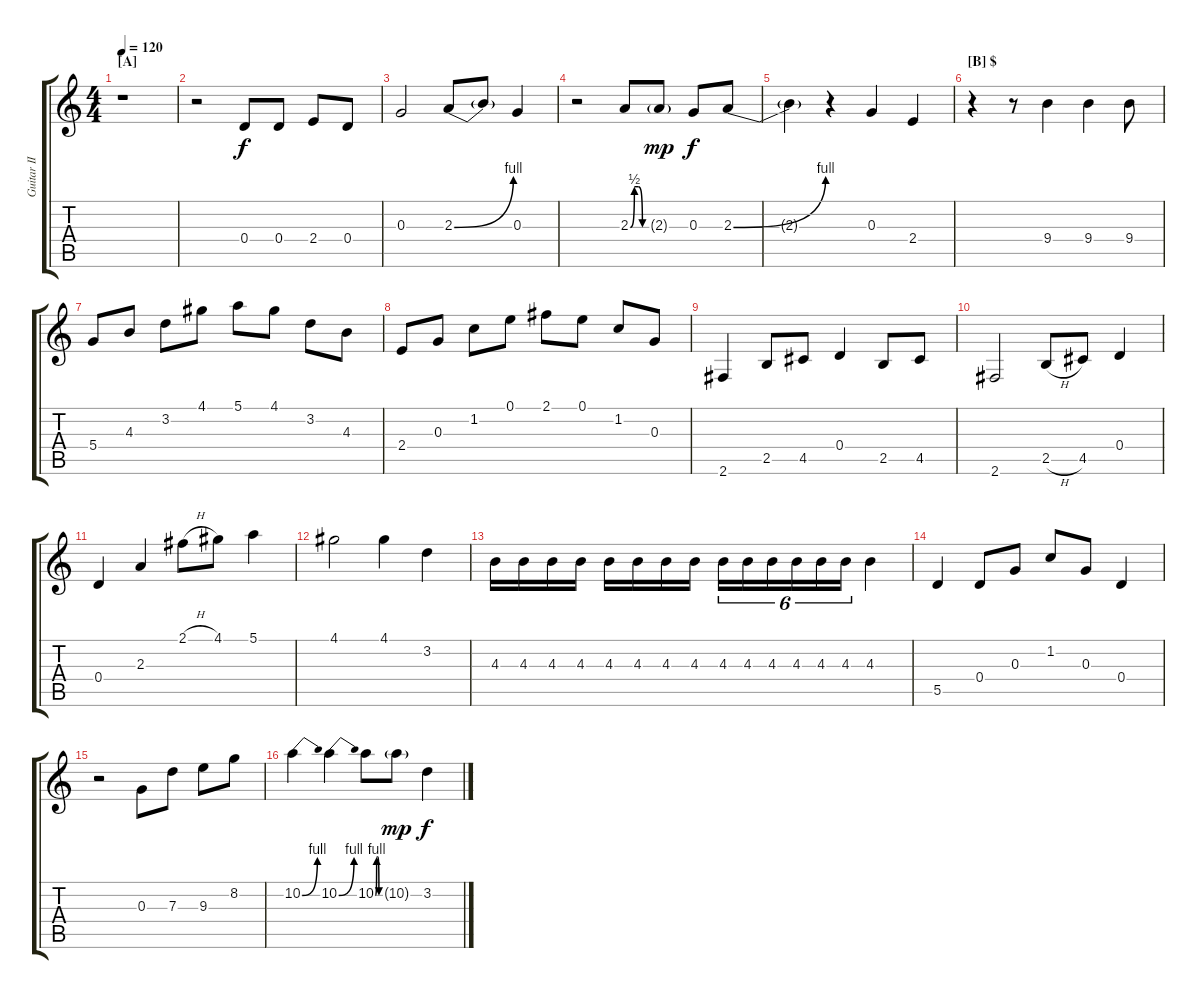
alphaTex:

\track ("Guitar II" "Guitar II") {instrument electricguitarclean}
\staff {score tabs}
\tuning (E4 B3 G3 D3 A2 E2) {hide}
\ts (4 4)
\section ("" "[A]")
\tempo 120
\clef g2
\ks c
r.1{dy f instrument electricguitarclean} |
r.2 0.4.8 0.4.8 2.4.8 0.4.8 |
0.3.2 2.3{be (bend 0 0 60 4)}.8 2.3{t}.8 0.3.4 |
r.2 2.3{be (custom 0 0 15 2 30 2 45 0 60 0)}.8 2.3{g}.8{dy mp} 0.3.8{dy f} 2.3{be (bend 0 0 60 4)}.8 |
2.3{t}.4 r.4 0.3.4 2.4.4 |
\section ("" "[B] $")
r.4 r.8 9.4.4 9.4.4 9.4.8 |
5.4.8 4.3.8 3.2.8 4.1.8 5.1.8 4.1.8 3.2.8 4.3.8 |
2.4.8 0.3.8 1.2.8 0.1.8 2.1.8 0.1.8 1.2.8 0.3.8 |
2.6.4 2.5.8 4.5.8 0.4.4 2.5.8 4.5.8 |
2.6.2 2.5{h}.8 4.5.8 0.4.4 |
0.4.4 2.3.4 2.1{h}.8 4.1.8 5.1.4 |
4.1.2 4.1.4 3.2.4 |
4.3.16 4.3.16 4.3.16 4.3.16 4.3.16 4.3.16 4.3.16 4.3.16 4.3.16{tu (6 4)} 4.3.16{tu (6 4)} 4.3.16{tu (6 4)} 4.3.16{tu (6 4)} 4.3.16{tu (6 4)} 4.3.16{tu (6 4)} 4.3.4 |
5.5.4 0.4.8 0.3.8 1.2.8 0.3.8 0.4.4 |
r.2 0.3.8 7.3.8 9.3.8 8.2.8 |
10.2{be (bend 0 0 60 4)}.4 10.2{be (bend 0 0 60 4)}.4 10.2{be (custom 0 0 15 4 30 4 45 0 60 0)}.8 10.2{g}.8{dy mp} 3.2.4{dy f}
